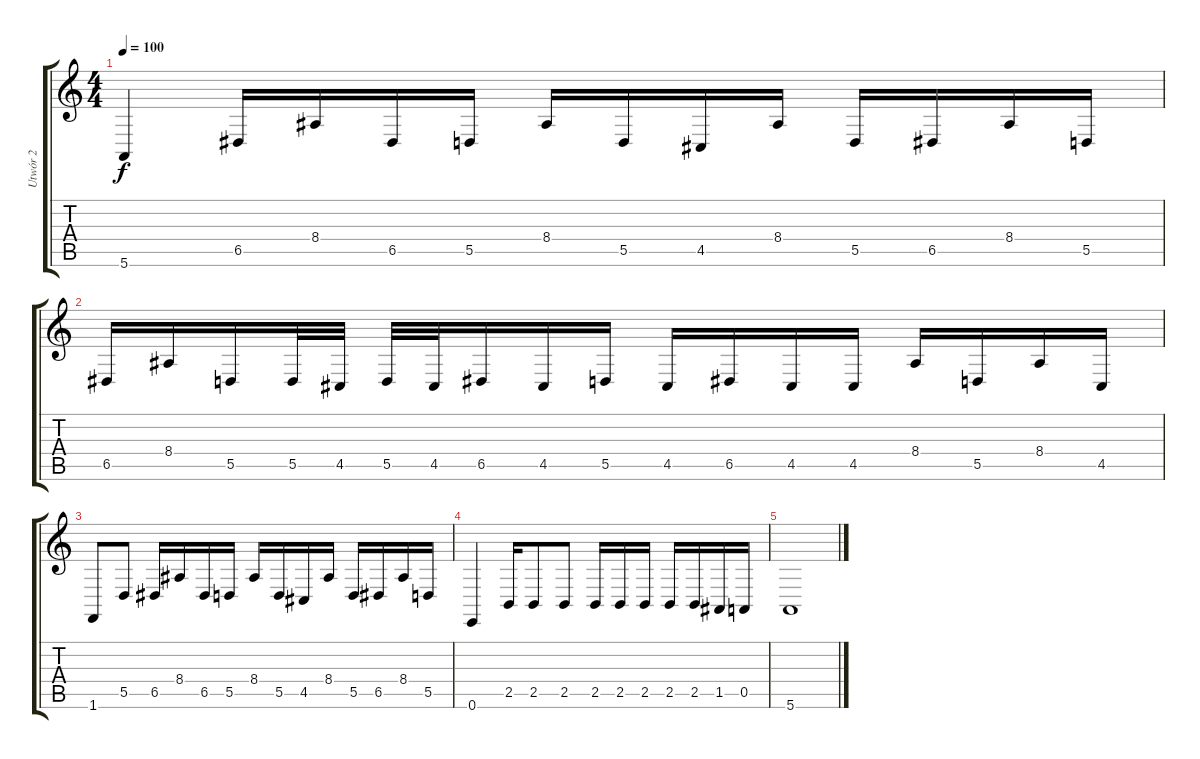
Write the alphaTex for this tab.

\track ("Utwór 2" "Utwór 2") {instrument acousticgrandpiano}
\staff {score tabs}
\tuning (E4 B3 G3 D3 A2 E2) {hide}
\ts (4 4)
\tempo 100
\clef g2
\ks c
5.6.4{dy f instrument acousticgrandpiano} 6.5.16 8.4.16 6.5.16 5.5.16 8.4.16 5.5.16 4.5.16 8.4.16 5.5.16 6.5.16 8.4.16 5.5.16 |
6.5.16 8.4.16 5.5.16 5.5.32 4.5.32 5.5.32 4.5.32 6.5.16 4.5.16 5.5.16 4.5.16 6.5.16 4.5.16 4.5.16 8.4.16 5.5.16 8.4.16 4.5.16 |
1.6.8 5.5.8 6.5.16 8.4.16 6.5.16 5.5.16 8.4.16 5.5.16 4.5.16 8.4.16 5.5.16 6.5.16 8.4.16 5.5.16 |
0.6.4 2.5.16 2.5.8 2.5.8 2.5.16 2.5.16 2.5.16 2.5.16 2.5.16 1.5.16 0.5.16 |
5.6.1
